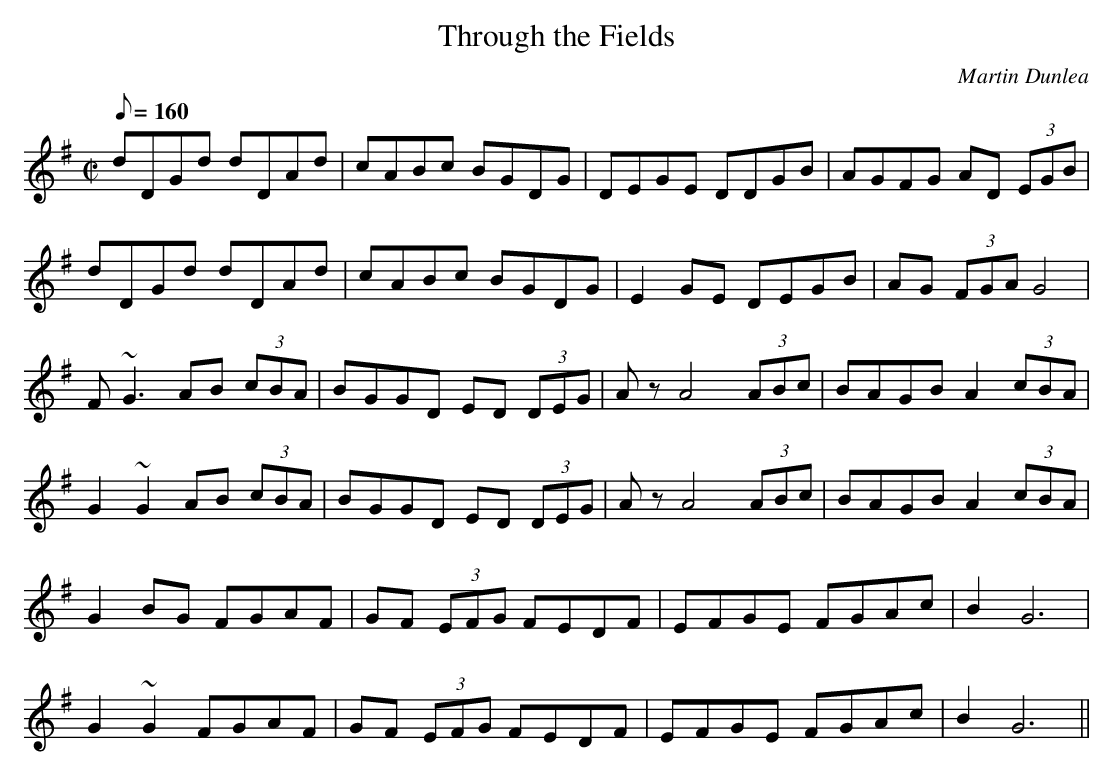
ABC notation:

X:1
T:Through the Fields
M:C|
L:1/8
Q:160
C:Martin Dunlea
K:G
dDGd dDAd|cABc BGDG|DEGE DDGB|AGFG AD (3EGB|
!dDGd dDAd|cABc BGDG|E2GE DEGB|AG (3FGA G4|
!F~G3 AB (3cBA|BGGD ED (3DEG|Az A4 (3ABc|BAGB A2(3cBA|
!G2~G2 AB (3cBA|BGGD ED (3DEG|Az A4 (3ABc|BAGB A2(3cBA|
!G2BG FGAF|GF (3EFG FEDF|EFGE FGAc|B2G6|
!G2~G2 FGAF|GF (3EFG FEDF|EFGE FGAc|B2G6||
